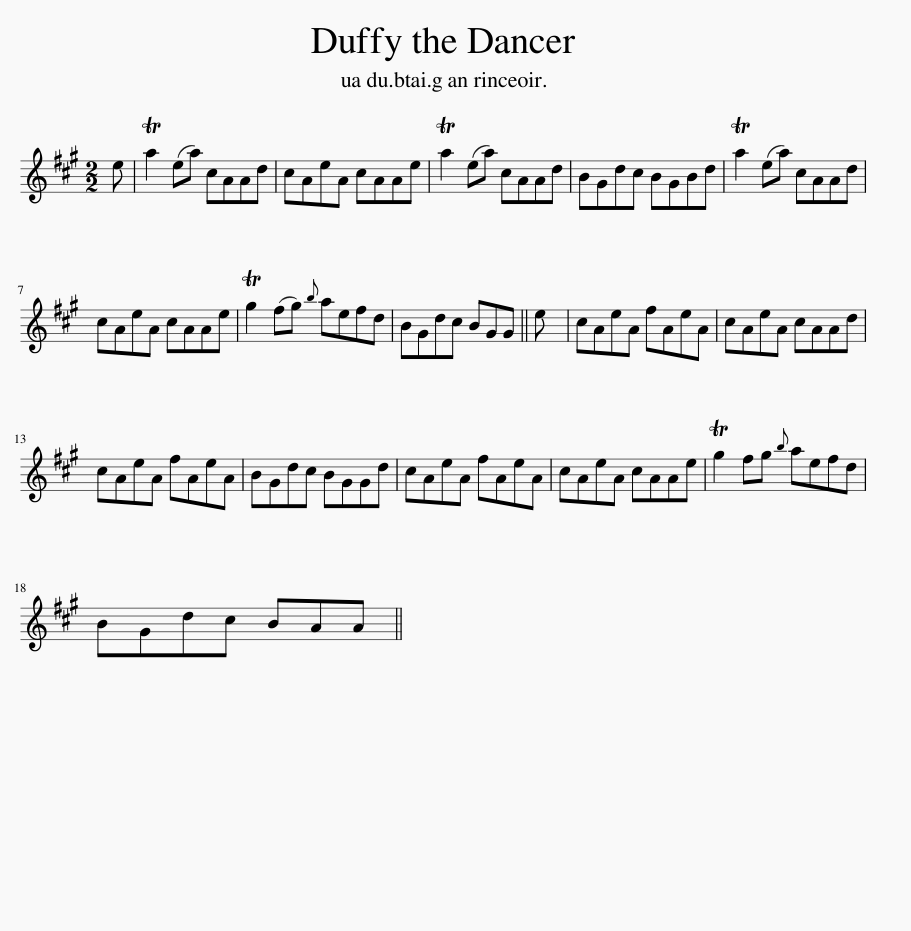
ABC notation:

X:1
L:1/8
M:2/2
I:linebreak $
K:A
V:1 treble
V:1
 e | Ta2 (ea) cAAd | cAeA cAAe | Ta2 (ea) cAAd | BGdc BGBd | %5
 Ta2 (ea) cAAd |$ cAeA cAAe | Tg2 (fg){b} aefd | BGdc BGG || e | %10
 cAeA fAeA | cAeA cAAd |$ cAeA fAeA | BGdc BGGd | cAeA fAeA | %15
 cAeA cAAe | Tg2 fg{b} aefd |$ BGdc BAA || %18
